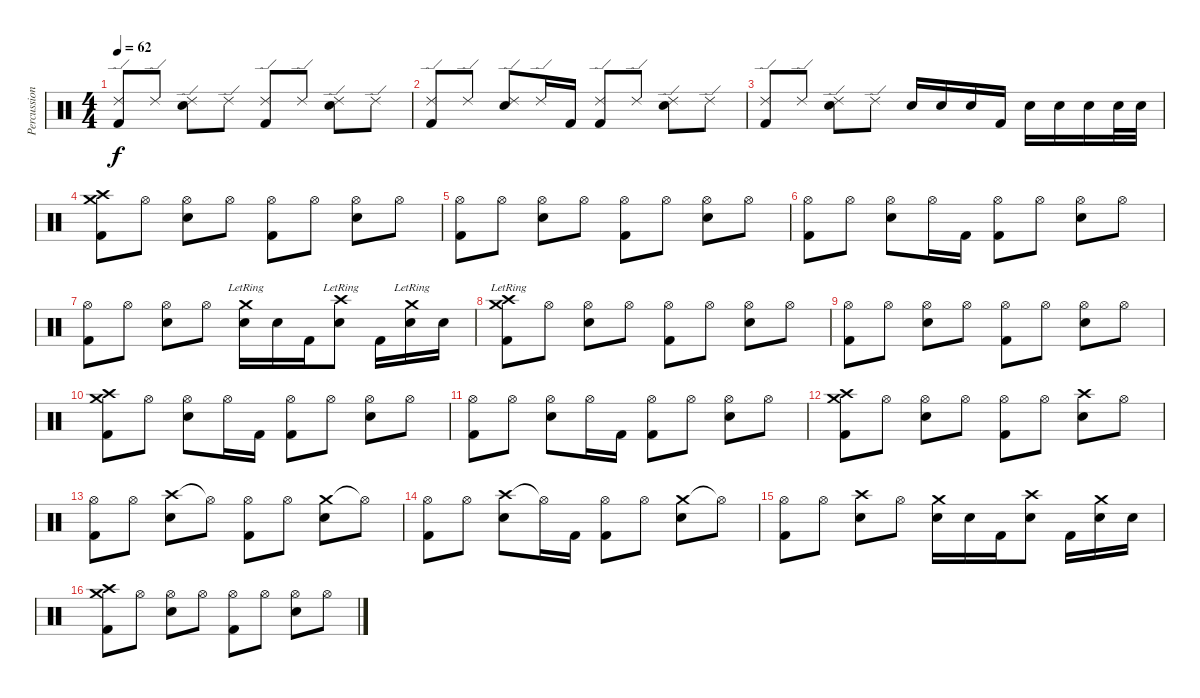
\track ("Percussion" "Percussion") {instrument percussion}
\staff {score}
\articulation defaults
\ts (4 4)
\tempo 62
\clef neutral
\ks c
("Ride (edge) 2" "Kick (hit) 2").8{dy f} "Ride (edge) 2".8 ("Ride (edge) 2" "Snare (hit) 2").8 "Ride (edge) 2".8 ("Ride (edge) 2" "Kick (hit) 2").8 "Ride (edge) 2".8 ("Ride (edge) 2" "Snare (hit) 2").8 "Ride (edge) 2".8 |
("Ride (edge) 2" "Kick (hit) 2").8 "Ride (edge) 2".8 ("Ride (edge) 2" "Snare (hit) 2").8 "Ride (edge) 2".16 "Kick (hit) 2".16 ("Ride (edge) 2" "Kick (hit) 2").8 "Ride (edge) 2".8 ("Ride (edge) 2" "Snare (hit) 2").8 "Ride (edge) 2".8 |
("Ride (edge) 2" "Kick (hit) 2").8 "Ride (edge) 2".8 ("Ride (edge) 2" "Snare (hit) 2").8 "Ride (edge) 2".8 "Snare (hit) 2".16 "Snare (hit) 2".16 "Snare (hit) 2".16 "Kick (hit) 2".16 "Snare (hit) 2".16 "Snare (hit) 2".16 "Snare (hit) 2".16 "Snare (hit) 2".32 "Snare (hit) 2".32 |
("Crash medium (hit)" "Crash high (hit)" "Kick (hit) 2").8 "Hi-Hat (open)".8 ("Hi-Hat (open)" "Snare (hit) 2").8 "Hi-Hat (open)".8 ("Hi-Hat (open)" "Kick (hit) 2").8 "Hi-Hat (open)".8 ("Hi-Hat (open)" "Snare (hit) 2").8 "Hi-Hat (open)".8 |
("Hi-Hat (open)" "Kick (hit) 2").8 "Hi-Hat (open)".8 ("Hi-Hat (open)" "Snare (hit) 2").8 "Hi-Hat (open)".8 ("Hi-Hat (open)" "Kick (hit) 2").8 "Hi-Hat (open)".8 ("Hi-Hat (open)" "Snare (hit) 2").8 "Hi-Hat (open)".8 |
("Hi-Hat (open)" "Kick (hit) 2").8 "Hi-Hat (open)".8 ("Hi-Hat (open)" "Snare (hit) 2").8 "Hi-Hat (open)".16 "Kick (hit) 2".16 ("Hi-Hat (open)" "Kick (hit) 2").8 "Hi-Hat (open)".8 ("Hi-Hat (open)" "Snare (hit) 2").8 "Hi-Hat (open)".8 |
("Hi-Hat (open)" "Kick (hit) 2").8 "Hi-Hat (open)".8 ("Hi-Hat (open)" "Snare (hit) 2").8 "Hi-Hat (open)".8 ("Crash medium (hit)"{lr} "Snare (hit) 2").16 "Snare (hit) 2".16 "Kick (hit) 2".16 ("Crash high (hit)"{lr} "Snare (hit) 2").8 "Kick (hit) 2".16 ("Crash medium (hit)"{lr} "Snare (hit) 2").16 "Snare (hit) 2".16 |
("Crash medium (hit)"{lr} "Crash high (hit)"{lr} "Kick (hit) 2").8 "Hi-Hat (open)".8 ("Hi-Hat (open)" "Snare (hit) 2").8 "Hi-Hat (open)".8 ("Hi-Hat (open)" "Kick (hit) 2").8 "Hi-Hat (open)".8 ("Hi-Hat (open)" "Snare (hit) 2").8 "Hi-Hat (open)".8 |
("Hi-Hat (open)" "Kick (hit) 2").8 "Hi-Hat (open)".8 ("Hi-Hat (open)" "Snare (hit) 2").8 "Hi-Hat (open)".8 ("Hi-Hat (open)" "Kick (hit) 2").8 "Hi-Hat (open)".8 ("Hi-Hat (open)" "Snare (hit) 2").8 "Hi-Hat (open)".8 |
("Crash medium (hit)" "Crash high (hit)" "Kick (hit) 2").8 "Hi-Hat (open)".8 ("Hi-Hat (open)" "Snare (hit) 2").8 "Hi-Hat (open)".16 "Kick (hit) 2".16 ("Hi-Hat (open)" "Kick (hit) 2").8 "Hi-Hat (open)".8 ("Hi-Hat (open)" "Snare (hit) 2").8 "Hi-Hat (open)".8 |
("Hi-Hat (open)" "Kick (hit) 2").8 "Hi-Hat (open)".8 ("Hi-Hat (open)" "Snare (hit) 2").8 "Hi-Hat (open)".16 "Kick (hit) 2".16 ("Hi-Hat (open)" "Kick (hit) 2").8 "Hi-Hat (open)".8 ("Hi-Hat (open)" "Snare (hit) 2").8 "Hi-Hat (open)".8 |
("Crash medium (hit)" "Crash high (hit)" "Kick (hit) 2").8 "Hi-Hat (open)".8 ("Hi-Hat (open)" "Snare (hit) 2").8 "Hi-Hat (open)".8 ("Hi-Hat (open)" "Kick (hit) 2").8 "Hi-Hat (open)".8 ("Crash high (hit)" "Snare (hit) 2").8 "Hi-Hat (open)".8 |
("Hi-Hat (open)" "Kick (hit) 2").8 "Hi-Hat (open)".8 ("Crash high (hit)" "Snare (hit) 2").8 "Hi-Hat (open)"{t}.8 ("Hi-Hat (open)" "Kick (hit) 2").8 "Hi-Hat (open)".8 ("Crash medium (hit)" "Snare (hit) 2").8 "Hi-Hat (open)"{t}.8 |
("Hi-Hat (open)" "Kick (hit) 2").8 "Hi-Hat (open)".8 ("Crash high (hit)" "Snare (hit) 2").8 "Hi-Hat (open)"{t}.16 "Kick (hit) 2".16 ("Hi-Hat (open)" "Kick (hit) 2").8 "Hi-Hat (open)".8 ("Crash medium (hit)" "Snare (hit) 2").8 "Hi-Hat (open)"{t}.8 |
("Hi-Hat (open)" "Kick (hit) 2").8 "Hi-Hat (open)".8 ("Crash high (hit)" "Snare (hit) 2").8 "Hi-Hat (open)".8 ("Crash medium (hit)" "Snare (hit) 2").16 "Snare (hit) 2".16 "Kick (hit) 2".16 ("Crash high (hit)" "Snare (hit) 2").8 "Kick (hit) 2".16 ("Crash medium (hit)" "Snare (hit) 2").16 "Snare (hit) 2".16 |
("Crash medium (hit)" "Crash high (hit)" "Kick (hit) 2").8 "Hi-Hat (open)".8 ("Hi-Hat (open)" "Snare (hit) 2").8 "Hi-Hat (open)".8 ("Hi-Hat (open)" "Kick (hit) 2").8 "Hi-Hat (open)".8 ("Hi-Hat (open)" "Snare (hit) 2").8 "Hi-Hat (open)".8
